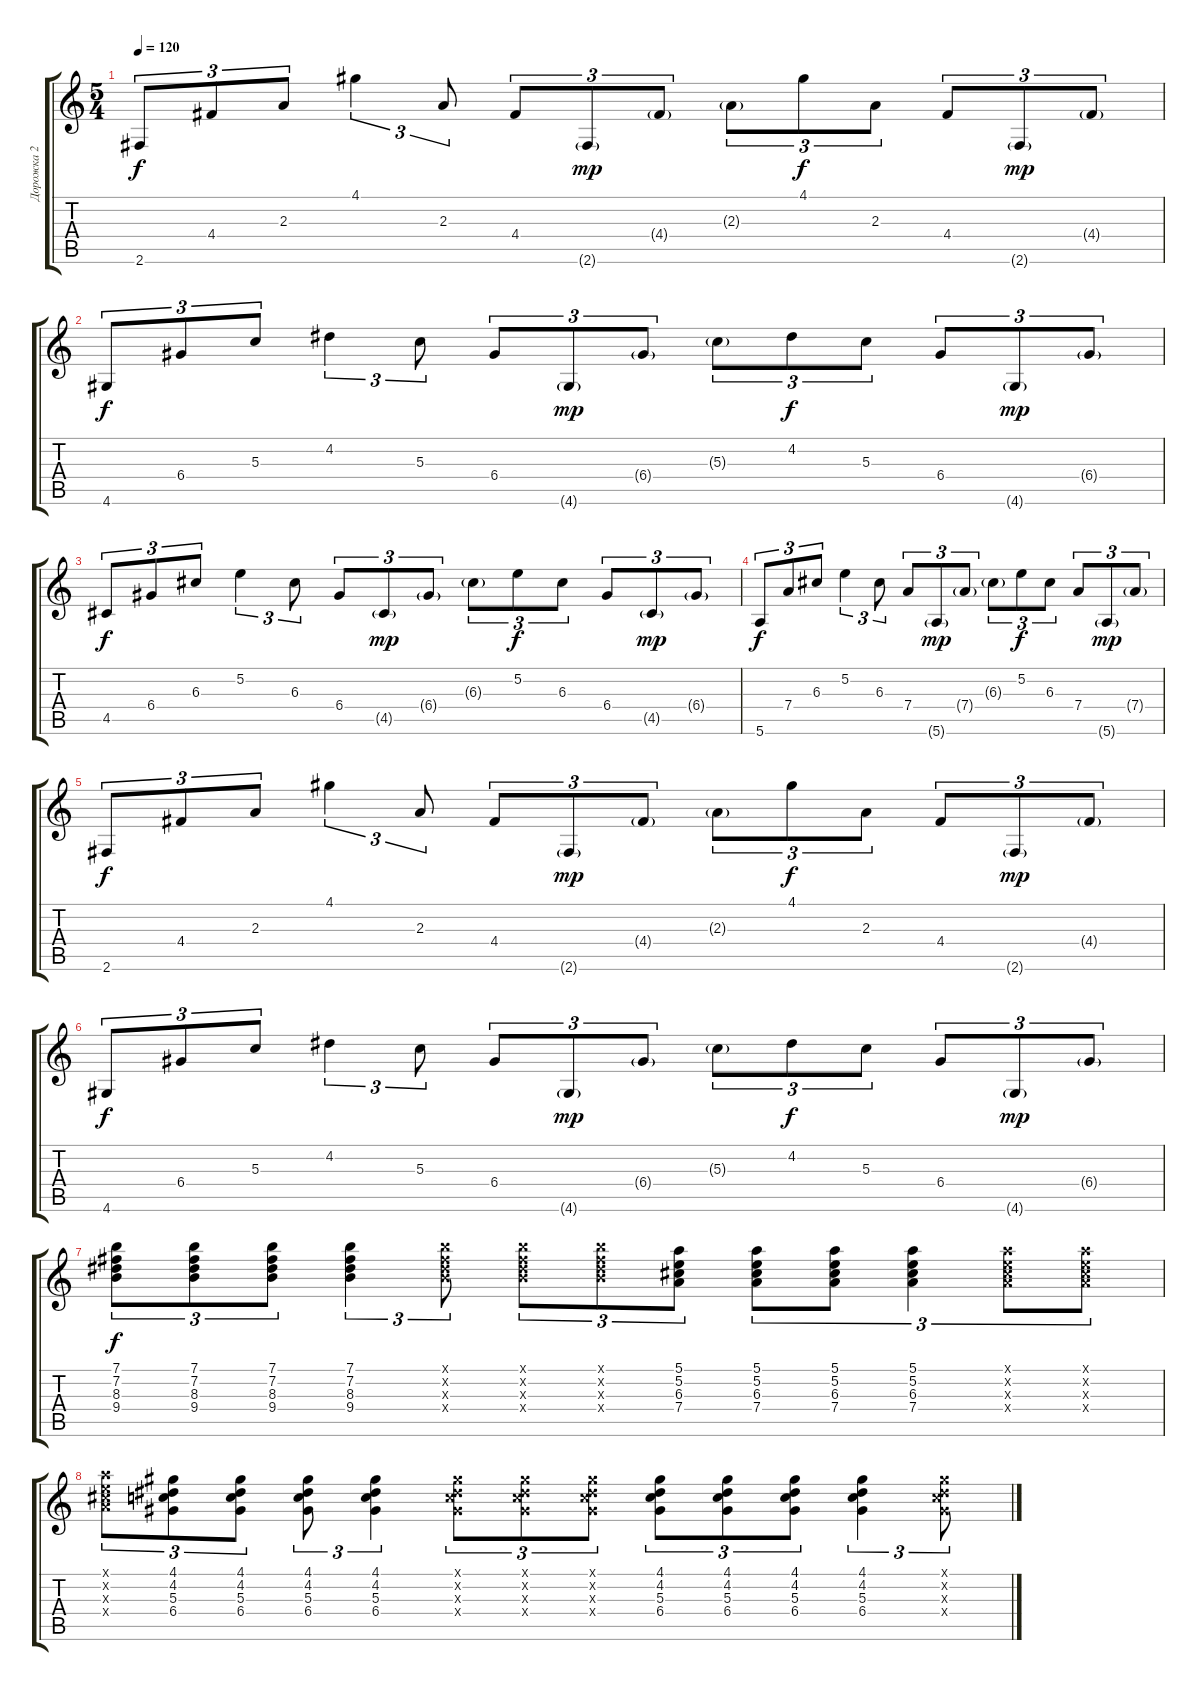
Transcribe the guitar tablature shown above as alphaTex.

\track ("Дорожка 2" "Дорожка 2") {instrument acousticguitarsteel}
\staff {score tabs}
\tuning (E4 B3 G3 D3 A2 E2) {hide}
\ts (5 4)
\tempo 120
\clef g2
\ks c
2.6.8{tu (3 2) dy f} 4.4.8{tu (3 2)} 2.3.8{tu (3 2)} 4.1.4{tu (3 2)} 2.3.8{tu (3 2)} 4.4.8{tu (3 2)} 2.6{g}.8{tu (3 2) dy mp} 4.4{g}.8{tu (3 2)} 2.3{g}.8{tu (3 2)} 4.1.8{tu (3 2) dy f} 2.3.8{tu (3 2)} 4.4.8{tu (3 2)} 2.6{g}.8{tu (3 2) dy mp} 4.4{g}.8{tu (3 2)} |
4.6.8{tu (3 2) dy f} 6.4.8{tu (3 2)} 5.3.8{tu (3 2)} 4.2.4{tu (3 2)} 5.3.8{tu (3 2)} 6.4.8{tu (3 2)} 4.6{g}.8{tu (3 2) dy mp} 6.4{g}.8{tu (3 2)} 5.3{g}.8{tu (3 2)} 4.2.8{tu (3 2) dy f} 5.3.8{tu (3 2)} 6.4.8{tu (3 2)} 4.6{g}.8{tu (3 2) dy mp} 6.4{g}.8{tu (3 2)} |
4.5.8{tu (3 2) dy f} 6.4.8{tu (3 2)} 6.3.8{tu (3 2)} 5.2.4{tu (3 2)} 6.3.8{tu (3 2)} 6.4.8{tu (3 2)} 4.5{g}.8{tu (3 2) dy mp} 6.4{g}.8{tu (3 2)} 6.3{g}.8{tu (3 2)} 5.2.8{tu (3 2) dy f} 6.3.8{tu (3 2)} 6.4.8{tu (3 2)} 4.5{g}.8{tu (3 2) dy mp} 6.4{g}.8{tu (3 2)} |
5.6.8{tu (3 2) dy f} 7.4.8{tu (3 2)} 6.3.8{tu (3 2)} 5.2.4{tu (3 2)} 6.3.8{tu (3 2)} 7.4.8{tu (3 2)} 5.6{g}.8{tu (3 2) dy mp} 7.4{g}.8{tu (3 2)} 6.3{g}.8{tu (3 2)} 5.2.8{tu (3 2) dy f} 6.3.8{tu (3 2)} 7.4.8{tu (3 2)} 5.6{g}.8{tu (3 2) dy mp} 7.4{g}.8{tu (3 2)} |
2.6.8{tu (3 2) dy f} 4.4.8{tu (3 2)} 2.3.8{tu (3 2)} 4.1.4{tu (3 2)} 2.3.8{tu (3 2)} 4.4.8{tu (3 2)} 2.6{g}.8{tu (3 2) dy mp} 4.4{g}.8{tu (3 2)} 2.3{g}.8{tu (3 2)} 4.1.8{tu (3 2) dy f} 2.3.8{tu (3 2)} 4.4.8{tu (3 2)} 2.6{g}.8{tu (3 2) dy mp} 4.4{g}.8{tu (3 2)} |
4.6.8{tu (3 2) dy f} 6.4.8{tu (3 2)} 5.3.8{tu (3 2)} 4.2.4{tu (3 2)} 5.3.8{tu (3 2)} 6.4.8{tu (3 2)} 4.6{g}.8{tu (3 2) dy mp} 6.4{g}.8{tu (3 2)} 5.3{g}.8{tu (3 2)} 4.2.8{tu (3 2) dy f} 5.3.8{tu (3 2)} 6.4.8{tu (3 2)} 4.6{g}.8{tu (3 2) dy mp} 6.4{g}.8{tu (3 2)} |
(7.1 7.2 8.3 9.4).8{tu (3 2) dy f} (7.1 7.2 8.3 9.4).8{tu (3 2)} (7.1 7.2 8.3 9.4).8{tu (3 2)} (7.1 7.2 8.3 9.4).4{tu (3 2)} (7.1{x} 7.2{x} 8.3{x} 9.4{x}).8{tu (3 2)} (7.1{x} 7.2{x} 8.3{x} 9.4{x}).8{tu (3 2)} (7.1{x} 7.2{x} 8.3{x} 9.4{x}).8{tu (3 2)} (5.1 5.2 6.3 7.4).8{tu (3 2)} (5.1 5.2 6.3 7.4).8{tu (3 2)} (5.1 5.2 6.3 7.4).8{tu (3 2)} (5.1 5.2 6.3 7.4).4{tu (3 2)} (5.1{x} 5.2{x} 6.3{x} 7.4{x}).8{tu (3 2)} (5.1{x} 5.2{x} 6.3{x} 7.4{x}).8{tu (3 2)} |
(5.1{x} 5.2{x} 6.3{x} 7.4{x}).8{tu (3 2)} (4.1 4.2 5.3 6.4).8{tu (3 2)} (4.1 4.2 5.3 6.4).8{tu (3 2)} (4.1 4.2 5.3 6.4).8{tu (3 2)} (4.1 4.2 5.3 6.4).4{tu (3 2)} (4.1{x} 4.2{x} 5.3{x} 6.4{x}).8{tu (3 2)} (4.1{x} 4.2{x} 5.3{x} 6.4{x}).8{tu (3 2)} (4.1{x} 4.2{x} 5.3{x} 6.4{x}).8{tu (3 2)} (4.1 4.2 5.3 6.4).8{tu (3 2)} (4.1 4.2 5.3 6.4).8{tu (3 2)} (4.1 4.2 5.3 6.4).8{tu (3 2)} (4.1 4.2 5.3 6.4).4{tu (3 2)} (4.1{x} 4.2{x} 5.3{x} 6.4{x}).8{tu (3 2)}
